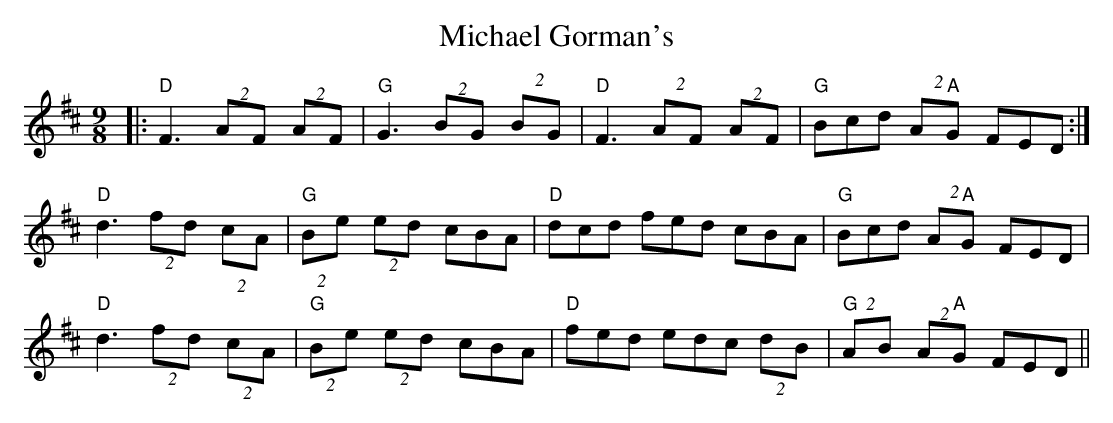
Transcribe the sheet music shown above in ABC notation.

X:1
T: Michael Gorman's
M: 9/8
L: 1/8
K: Dmaj
|:"D"F3 (2AF (2AF|"G"G3 (2BG (2BG|"D"F3 (2AF (2AF|"G"Bcd (2A"A"G FED:|
"D"d3 (2fd (2cA|"G"(2Be (2ed cBA|"D"dcd fed cBA|"G"Bcd (2A"A"G FED|
"D"d3 (2fd (2cA|"G"(2Be (2ed cBA|"D"fed edc (2dB|"G"(2AB (2A"A"G FED||
